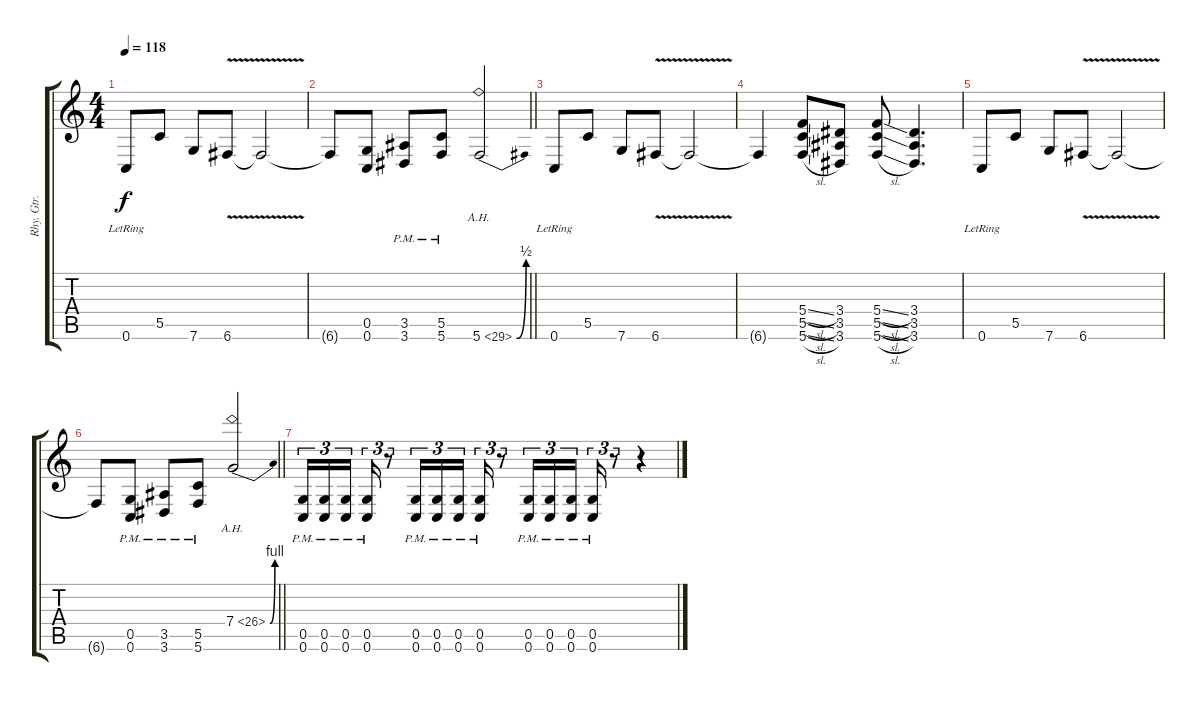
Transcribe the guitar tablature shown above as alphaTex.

\track ("Rhy. Gtr. 2" "Rhy. Gtr. ") {instrument distortionguitar}
\staff {score tabs}
\tuning (D4 A3 F3 C3 G2 C2) {hide}
\ts (4 4)
\tempo 118
\clef g2
\ks c
0.6{lr}.8{dy f} 5.5.8 7.6.8 6.6{v}.8 6.6{t}.2 |
\barLineRight lightlight
6.6{t}.8 (0.5 0.6).8 (3.5{pm} 3.6{pm}).8 (5.5{pm} 5.6{pm}).8 5.6{be (bend 0 0 60 2) ah 24}.2 |
0.6{lr}.8 5.5.8 7.6.8 6.6{v}.8 6.6{t}.2 |
6.6{t}.4 (5.4{sl} 5.5{sl} 5.6{sl}).8 (3.4 3.5 3.6).8 (5.4{sl} 5.5{sl} 5.6{sl}).8 (3.4 3.5 3.6).4{d} |
0.6{lr}.8 5.5.8 7.6.8 6.6{v}.8 6.6{t}.2 |
\barLineRight lightlight
6.6{t}.8 (0.5{pm} 0.6{pm}).8 (3.5{pm} 3.6{pm}).8 (5.5{pm} 5.6{pm}).8 7.4{be (bend 0 0 60 4) ah 19}.2 |
\section ("" "")
(0.5{pm} 0.6{pm}).16{tu (3 2)} (0.5{pm} 0.6{pm}).16{tu (3 2)} (0.5{pm} 0.6{pm}).16{tu (3 2) beam splitsecondary} (0.5{pm} 0.6{pm}).16{tu (3 2)} r.8{tu (3 2)} (0.5{pm} 0.6{pm}).16{tu (3 2)} (0.5{pm} 0.6{pm}).16{tu (3 2)} (0.5{pm} 0.6{pm}).16{tu (3 2) beam splitsecondary} (0.5{pm} 0.6{pm}).16{tu (3 2)} r.8{tu (3 2)} (0.5{pm} 0.6{pm}).16{tu (3 2)} (0.5{pm} 0.6{pm}).16{tu (3 2)} (0.5{pm} 0.6{pm}).16{tu (3 2) beam splitsecondary} (0.5{pm} 0.6{pm}).16{tu (3 2)} r.8{tu (3 2)} r.4
